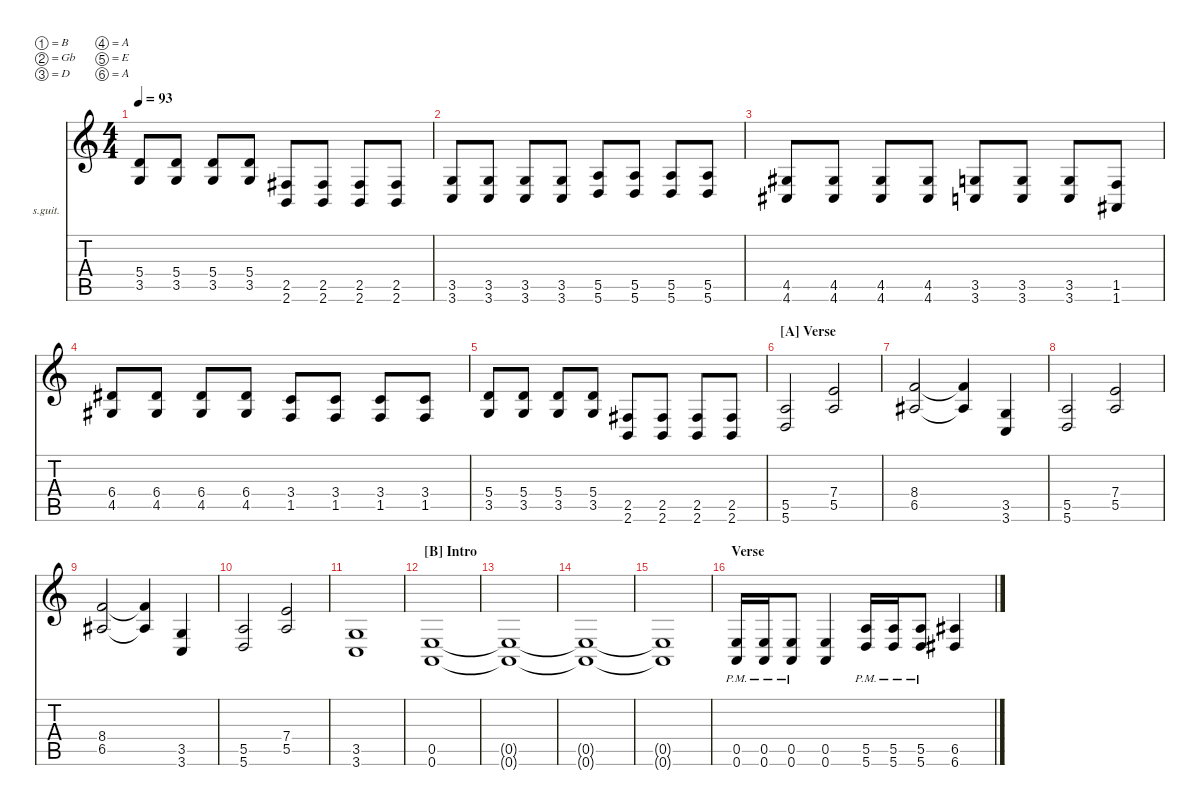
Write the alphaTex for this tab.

\defaultSystemsLayout 4
\hideDynamics
\bracketExtendMode nobrackets
\firstSystemTrackNameOrientation horizontal
\otherSystemsTrackNameOrientation horizontal
\track ("Lead Guitar" "s.guit.") {solo instrument acousticguitarsteel}
\staff {score tabs}
\tuning (B3 Gb3 D3 A2 E2 A1)
\ts (4 4)
\scale
1.11235
\tempo 93
\accidentals auto
\clef g2
\ottava regular
\simile none
\ks c
(5.4 3.5).8{dy f beam Up} (5.4 3.5).8{beam Up} (5.4 3.5).8{beam Up} (5.4 3.5).8{beam Up} (2.5{acc #} 2.6).8{beam Up} (2.5{acc #} 2.6).8{beam Up} (2.5{acc #} 2.6).8{beam Up} (2.5{acc #} 2.6).8{beam Up} |
\scale
0.990621 (3.5 3.6).8{beam Up} (3.5 3.6).8{beam Up} (3.5 3.6).8{beam Up} (3.5 3.6).8{beam Up} (5.5 5.6).8{beam Up} (5.5 5.6).8{beam Up} (5.5 5.6).8{beam Up} (5.5 5.6).8{beam Up} |
\scale
0.948516 (4.5{acc #} 4.6{acc #}).8{beam Up} (4.5{acc #} 4.6{acc #}).8{beam Up} (4.5{acc #} 4.6{acc #}).8{beam Up} (4.5{acc #} 4.6{acc #}).8{beam Up} (3.5 3.6).8{beam Up} (3.5 3.6).8{beam Up} (3.5 3.6).8{beam Up} (1.5 1.6{acc #}).8{beam Up} |
\scale
0.948516 (6.4{acc #} 4.5{acc #}).8{beam Up} (6.4{acc #} 4.5{acc #}).8{beam Up} (6.4{acc #} 4.5{acc #}).8{beam Up} (6.4{acc #} 4.5{acc #}).8{beam Up} (3.4 1.5).8{beam Up} (3.4 1.5).8{beam Up} (3.4 1.5).8{beam Up} (3.4 1.5).8{beam Up} |
\scale
1.09919 (5.4 3.5).8{beam Up} (5.4 3.5).8{beam Up} (5.4 3.5).8{beam Up} (5.4 3.5).8{beam Up} (2.5{acc #} 2.6).8{beam Up} (2.5{acc #} 2.6).8{beam Up} (2.5{acc #} 2.6).8{beam Up} (2.5{acc #} 2.6).8{beam Up} |
\section ("A" "Verse")
\scale
0.977463 (5.5 5.6).2{beam Up} (7.4 5.5).2{beam Up} |
\scale
0.945884 (8.4 6.5{acc #}).2{beam Up} (8.4{t} 6.5{t acc #}).4{beam Up} (3.5 3.6).4{beam Up} |
\scale
0.977463 (5.5 5.6).2{beam Up} (7.4 5.5).2{beam Up} |
\scale
1.06761 (8.4 6.5{acc #}).2{beam Up} (8.4{t} 6.5{t acc #}).4{beam Up} (3.5 3.6).4{beam Up} |
\scale
1.09129 (5.5 5.6).2{beam Up} (7.4 5.5).2{beam Up} |
\scale
0.969568 (3.5 3.6).1{beam Up} |
\section ("B" "Intro")
\scale
0.969568 (0.5 0.6).1{beam Up} |
\scale
0.969568 (0.5{t} 0.6{t}).1{beam Up} |
\scale
1.09129 (0.5{t} 0.6{t}).1{beam Up} |
\scale
0.969568 (0.5{t} 0.6{t}).1{beam Up} |
\section ("" "Verse")
\scale
0.969568 (0.5{pm} 0.6{pm}).16{beam Up} (0.5{pm} 0.6{pm}).16{beam Up} (0.5{pm} 0.6{pm}).8{beam Up} (0.5 0.6).4{beam Up} (5.5{pm} 5.6{pm}).16{beam Up} (5.5{pm} 5.6{pm}).16{beam Up} (5.5{pm} 5.6{pm}).8{beam Up} (6.5{acc #} 6.6{acc #}).4{beam Up}
